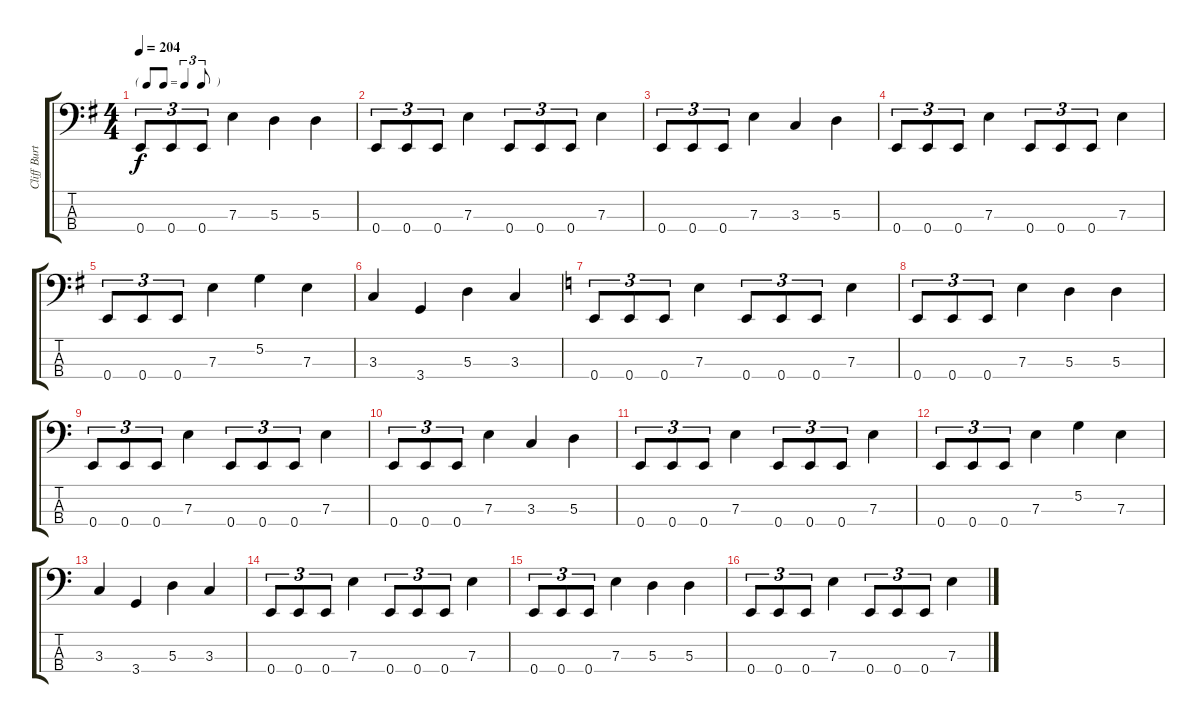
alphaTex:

\track ("Cliff Burton" "Cliff Burt") {instrument electricbassfinger}
\staff {score tabs}
\tuning (G2 D2 A1 E1) {hide}
\ts (4 4)
\tf triplet8th
\tempo 204
\clef f4
\ks eminor
0.4.8{tu (3 2) dy f} 0.4.8{tu (3 2)} 0.4.8{tu (3 2)} 7.3.4 5.3.4 5.3.4 |
0.4.8{tu (3 2)} 0.4.8{tu (3 2)} 0.4.8{tu (3 2)} 7.3.4 0.4.8{tu (3 2)} 0.4.8{tu (3 2)} 0.4.8{tu (3 2)} 7.3.4 |
0.4.8{tu (3 2)} 0.4.8{tu (3 2)} 0.4.8{tu (3 2)} 7.3.4 3.3.4 5.3.4 |
0.4.8{tu (3 2)} 0.4.8{tu (3 2)} 0.4.8{tu (3 2)} 7.3.4 0.4.8{tu (3 2)} 0.4.8{tu (3 2)} 0.4.8{tu (3 2)} 7.3.4 |
0.4.8{tu (3 2)} 0.4.8{tu (3 2)} 0.4.8{tu (3 2)} 7.3.4 5.2.4 7.3.4 |
3.3.4 3.4.4 5.3.4 3.3.4 |
\ks c
0.4.8{tu (3 2)} 0.4.8{tu (3 2)} 0.4.8{tu (3 2)} 7.3.4 0.4.8{tu (3 2)} 0.4.8{tu (3 2)} 0.4.8{tu (3 2)} 7.3.4 |
0.4.8{tu (3 2)} 0.4.8{tu (3 2)} 0.4.8{tu (3 2)} 7.3.4 5.3.4 5.3.4 |
0.4.8{tu (3 2)} 0.4.8{tu (3 2)} 0.4.8{tu (3 2)} 7.3.4 0.4.8{tu (3 2)} 0.4.8{tu (3 2)} 0.4.8{tu (3 2)} 7.3.4 |
0.4.8{tu (3 2)} 0.4.8{tu (3 2)} 0.4.8{tu (3 2)} 7.3.4 3.3.4 5.3.4 |
0.4.8{tu (3 2)} 0.4.8{tu (3 2)} 0.4.8{tu (3 2)} 7.3.4 0.4.8{tu (3 2)} 0.4.8{tu (3 2)} 0.4.8{tu (3 2)} 7.3.4 |
0.4.8{tu (3 2)} 0.4.8{tu (3 2)} 0.4.8{tu (3 2)} 7.3.4 5.2.4 7.3.4 |
3.3.4 3.4.4 5.3.4 3.3.4 |
0.4.8{tu (3 2)} 0.4.8{tu (3 2)} 0.4.8{tu (3 2)} 7.3.4 0.4.8{tu (3 2)} 0.4.8{tu (3 2)} 0.4.8{tu (3 2)} 7.3.4 |
0.4.8{tu (3 2)} 0.4.8{tu (3 2)} 0.4.8{tu (3 2)} 7.3.4 5.3.4 5.3.4 |
0.4.8{tu (3 2)} 0.4.8{tu (3 2)} 0.4.8{tu (3 2)} 7.3.4 0.4.8{tu (3 2)} 0.4.8{tu (3 2)} 0.4.8{tu (3 2)} 7.3.4
